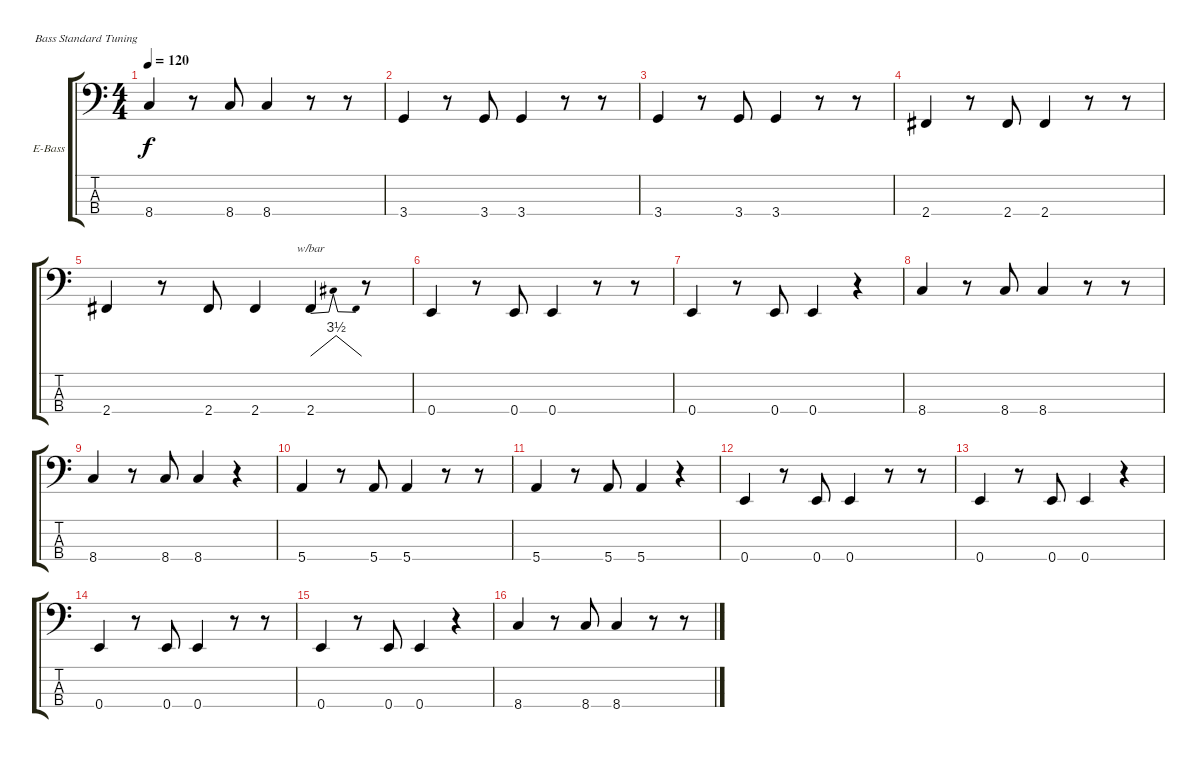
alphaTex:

\defaultSystemsLayout 4
\bracketExtendMode groupsimilarinstruments
\firstSystemTrackNameOrientation horizontal
\otherSystemsTrackNameOrientation horizontal
\track ("Electric Bass" "E-Bass") {instrument electricbassfinger}
\staff {score tabs}
\tuning (G2 D2 A1 E1)
\ts (4 4)
\tempo 120
\clef f4
\ks c
8.4.4{dy f} r.8 8.4.8 8.4.4 r.8 r.8 |
3.4.4 r.8 3.4.8 3.4.4 r.8 r.8 |
3.4.4 r.8 3.4.8 3.4.4 r.8 r.8 |
2.4.4 r.8 2.4.8 2.4.4 r.8 r.8 |
2.4.4 r.8 2.4.8 2.4.4 2.4.4{tbe (dip default 11.4 0 15 14 59.4 0)} r.8 |
0.4.4 r.8 0.4.8 0.4.4 r.8 r.8 |
0.4.4 r.8 0.4.8 0.4.4 r.4 |
8.4.4 r.8 8.4.8 8.4.4 r.8 r.8 |
8.4.4 r.8 8.4.8 8.4.4 r.4 |
5.4.4 r.8 5.4.8 5.4.4 r.8 r.8 |
5.4.4 r.8 5.4.8 5.4.4 r.4 |
0.4.4 r.8 0.4.8 0.4.4 r.8 r.8 |
0.4.4 r.8 0.4.8 0.4.4 r.4 |
0.4.4 r.8 0.4.8 0.4.4 r.8 r.8 |
0.4.4 r.8 0.4.8 0.4.4 r.4 |
8.4.4 r.8 8.4.8 8.4.4 r.8 r.8
